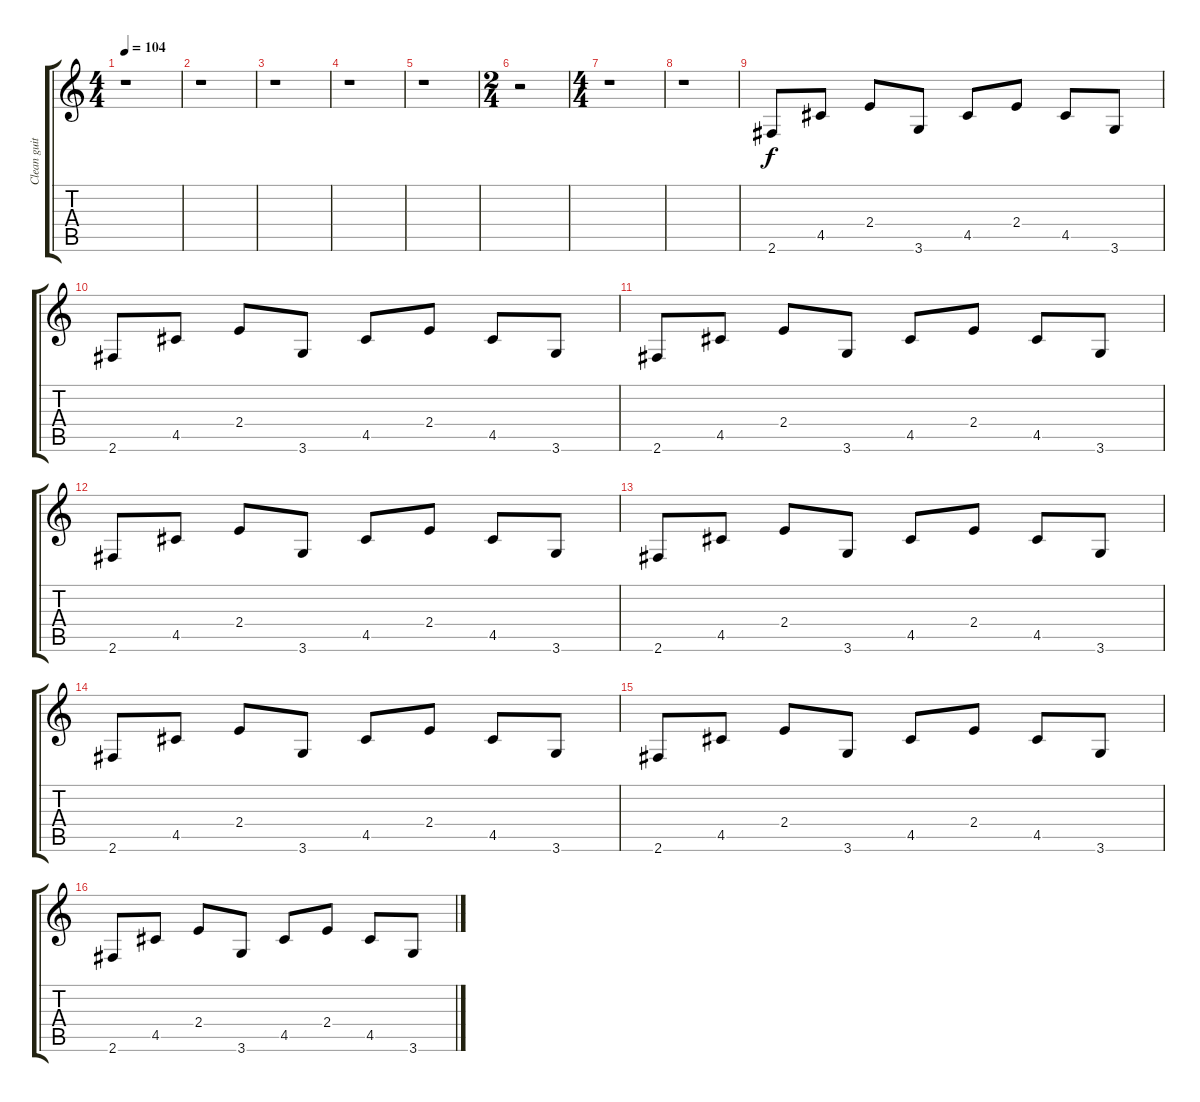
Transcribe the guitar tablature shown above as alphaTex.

\track ("Clean guitar" "Clean guit") {instrument electricguitarclean}
\staff {score tabs}
\tuning (E4 B3 G3 D3 A2 E2) {hide}
\ts (4 4)
\tempo 104
\clef g2
\ks c
r.1{dy f} |
r.1 |
r.1 |
r.1 |
r.1 |
\ts (2 4)
r.2 |
\ts (4 4)
r.1 |
r.1 |
2.6.8 4.5.8 2.4.8 3.6.8 4.5.8 2.4.8 4.5.8 3.6.8 |
2.6.8 4.5.8 2.4.8 3.6.8 4.5.8 2.4.8 4.5.8 3.6.8 |
2.6.8 4.5.8 2.4.8 3.6.8 4.5.8 2.4.8 4.5.8 3.6.8 |
2.6.8 4.5.8 2.4.8 3.6.8 4.5.8 2.4.8 4.5.8 3.6.8 |
2.6.8 4.5.8 2.4.8 3.6.8 4.5.8 2.4.8 4.5.8 3.6.8 |
2.6.8 4.5.8 2.4.8 3.6.8 4.5.8 2.4.8 4.5.8 3.6.8 |
2.6.8 4.5.8 2.4.8 3.6.8 4.5.8 2.4.8 4.5.8 3.6.8 |
2.6.8 4.5.8 2.4.8 3.6.8 4.5.8 2.4.8 4.5.8 3.6.8
